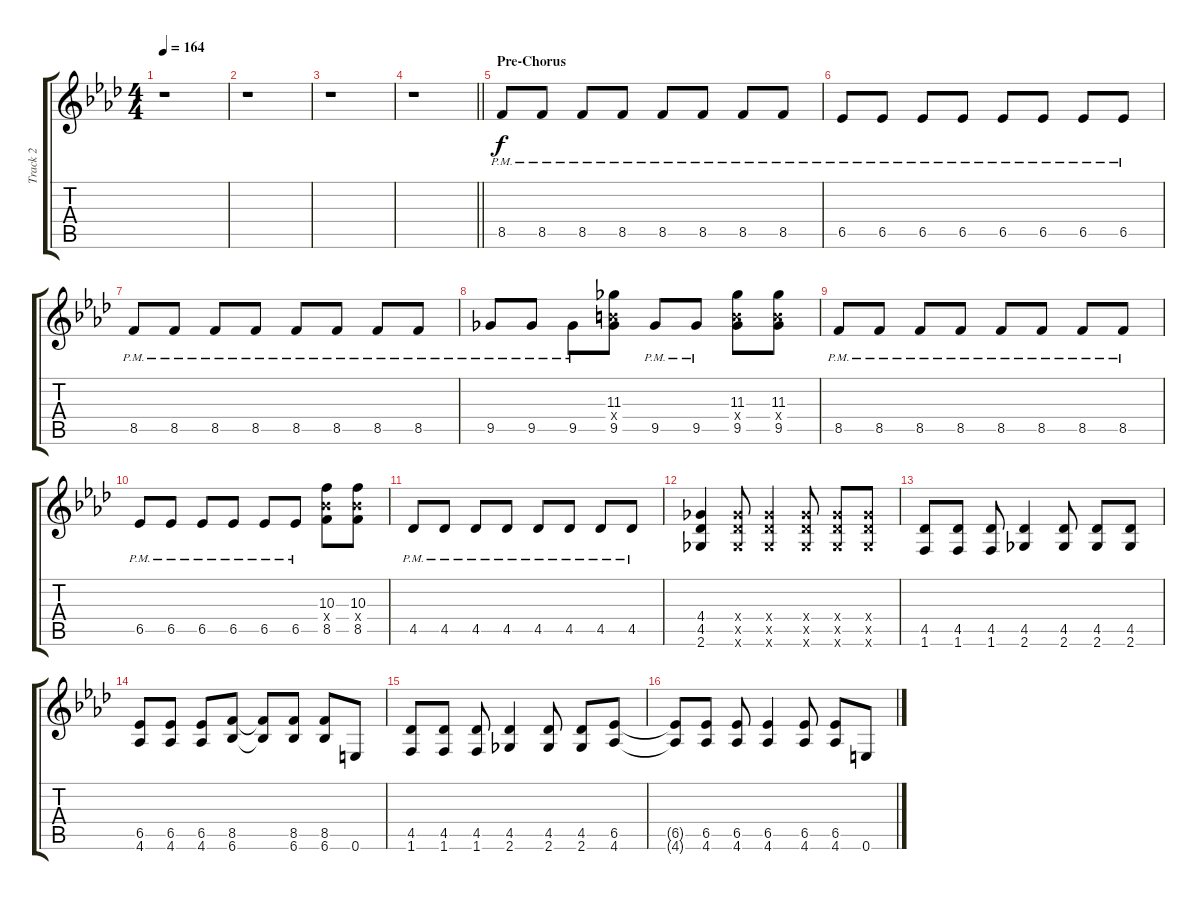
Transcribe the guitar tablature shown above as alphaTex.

\track ("Track 2" "Track 2") {instrument distortionguitar}
\staff {score tabs}
\tuning (E4 B3 G3 D3 A2 E2) {hide}
\ts (4 4)
\tempo 164
\clef g2
\ks ab
r.1{dy f} |
r.1 |
r.1 |
\barLineRight lightlight
r.1 |
\section ("" "Pre-Chorus")
8.5{pm}.8 8.5{pm}.8 8.5{pm}.8 8.5{pm}.8 8.5{pm}.8 8.5{pm}.8 8.5{pm}.8 8.5{pm}.8 |
6.5{pm}.8 6.5{pm}.8 6.5{pm}.8 6.5{pm}.8 6.5{pm}.8 6.5{pm}.8 6.5{pm}.8 6.5{pm}.8 |
8.5{pm}.8 8.5{pm}.8 8.5{pm}.8 8.5{pm}.8 8.5{pm}.8 8.5{pm}.8 8.5{pm}.8 8.5{pm}.8 |
9.5{pm}.8 9.5{pm}.8 9.5{pm}.8 (11.3 9.4{x} 9.5).8 9.5{pm}.8 9.5{pm}.8 (11.3 9.4{x} 9.5).8 (11.3 9.4{x} 9.5).8 |
8.5{pm}.8 8.5{pm}.8 8.5{pm}.8 8.5{pm}.8 8.5{pm}.8 8.5{pm}.8 8.5{pm}.8 8.5{pm}.8 |
6.5{pm}.8 6.5{pm}.8 6.5{pm}.8 6.5{pm}.8 6.5{pm}.8 6.5{pm}.8 (10.3 8.4{x} 8.5).8 (10.3 8.4{x} 8.5).8 |
4.5{pm}.8 4.5{pm}.8 4.5{pm}.8 4.5{pm}.8 4.5{pm}.8 4.5{pm}.8 4.5{pm}.8 4.5{pm}.8 |
(4.4 4.5 2.6).4 (4.4{x} 4.5{x} 2.6{x}).8 (4.4{x} 4.5{x} 2.6{x}).4 (4.4{x} 4.5{x} 2.6{x}).8 (4.4{x} 4.5{x} 2.6{x}).8 (4.4{x} 4.5{x} 2.6{x}).8 |
(4.5 1.6).8 (4.5 1.6).8 (4.5 1.6).8 (4.5 2.6).4 (4.5 2.6).8 (4.5 2.6).8 (4.5 2.6).8 |
(6.5 4.6).8 (6.5 4.6).8 (6.5 4.6).8 (8.5 6.6).8 (8.5{t} 6.6{t}).8 (8.5 6.6).8 (8.5 6.6).8 0.6.8 |
(4.5 1.6).8 (4.5 1.6).8 (4.5 1.6).8 (4.5 2.6).4 (4.5 2.6).8 (4.5 2.6).8 (6.5 4.6).8 |
(6.5{t} 4.6{t}).8 (6.5 4.6).8 (6.5 4.6).8 (6.5 4.6).4 (6.5 4.6).8 (6.5 4.6).8 0.6.8
